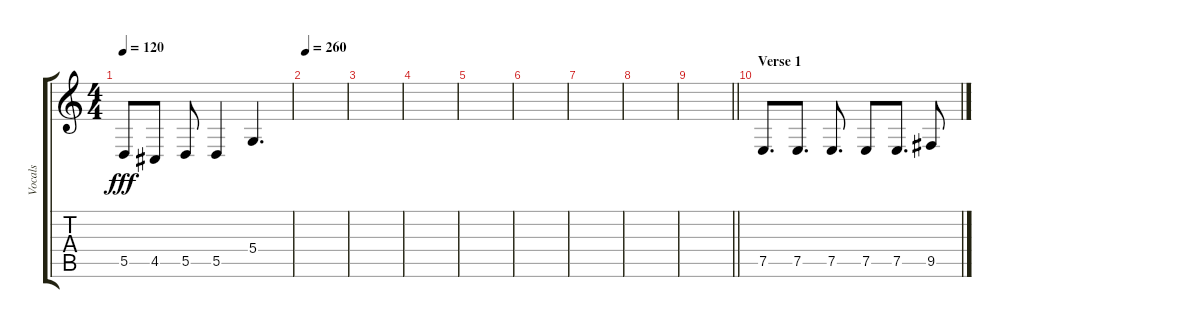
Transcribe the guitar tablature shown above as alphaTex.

\track ("Vocals" "Vocals") {instrument lead2sawtooth}
\staff {score tabs}
\tuning (E4 B3 G3 D3 A2 E2) {hide}
\ts (4 4)
\tempo 120
\clef g2
\ks c
5.5.8{dy fff} 4.5.8 5.5.8 5.5.4 5.4.4{d} |
\tempo 260
|
|
|
|
|
|
|
\barLineRight lightlight
|
\section ("" "Verse 1")
7.5.8{d} 7.5.8{d} 7.5.8{d} 7.5.8 7.5.8{d} 9.5.8
